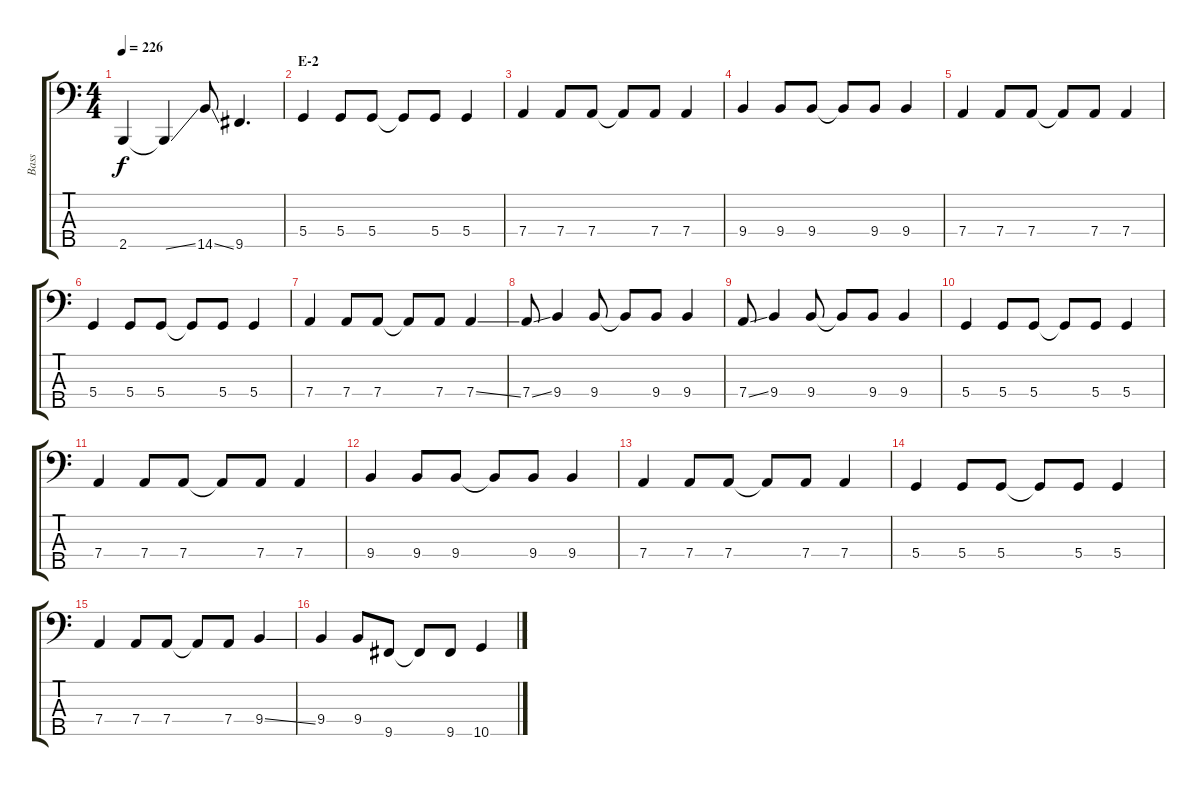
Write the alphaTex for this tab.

\track ("Bass" "Bass") {instrument electricbasspick}
\staff {score tabs}
\tuning (G2 D2 A1 D1 A0) {hide}
\ts (4 4)
\tempo 226
\clef f4
\ks c
2.5.4{dy f} 2.5{ss t}.4 14.5{ss}.8 9.5.4{d} |
\section ("" "E-2")
5.4.4 5.4.8 5.4.8 5.4{t}.8 5.4.8 5.4.4 |
7.4.4 7.4.8 7.4.8 7.4{t}.8 7.4.8 7.4.4 |
9.4.4 9.4.8 9.4.8 9.4{t}.8 9.4.8 9.4.4 |
7.4.4 7.4.8 7.4.8 7.4{t}.8 7.4.8 7.4.4 |
5.4.4 5.4.8 5.4.8 5.4{t}.8 5.4.8 5.4.4 |
7.4.4 7.4.8 7.4.8 7.4{t}.8 7.4.8 7.4{ss}.4 |
7.4{ss}.8 9.4.4 9.4.8 9.4{t}.8 9.4.8 9.4.4 |
7.4{ss}.8 9.4.4 9.4.8 9.4{t}.8 9.4.8 9.4.4 |
5.4.4 5.4.8 5.4.8 5.4{t}.8 5.4.8 5.4.4 |
7.4.4 7.4.8 7.4.8 7.4{t}.8 7.4.8 7.4.4 |
9.4.4 9.4.8 9.4.8 9.4{t}.8 9.4.8 9.4.4 |
7.4.4 7.4.8 7.4.8 7.4{t}.8 7.4.8 7.4.4 |
5.4.4 5.4.8 5.4.8 5.4{t}.8 5.4.8 5.4.4 |
7.4.4 7.4.8 7.4.8 7.4{t}.8 7.4.8 9.4{ss}.4 |
9.4.4 9.4.8 9.5.8 9.5{t}.8 9.5.8 10.5.4
